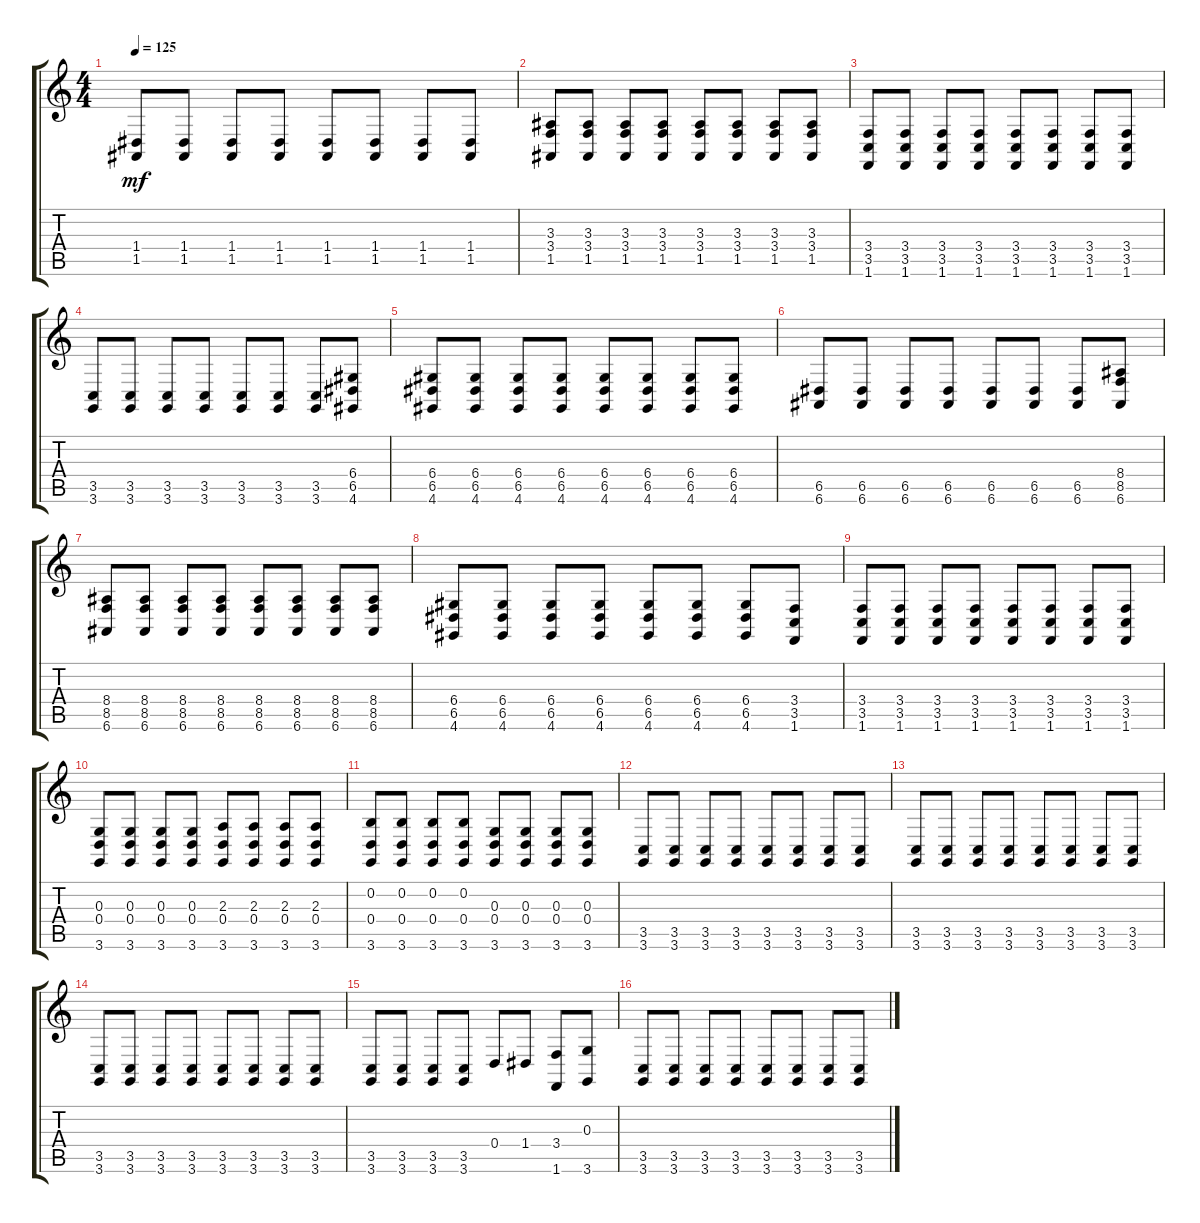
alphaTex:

\track "" {instrument acousticgrandpiano}
\staff {score tabs}
\tuning (E4 B3 G3 D3 A2 E2) {hide}
\ts (4 4)
\tempo 125
\clef g2
\ks c
(1.4 1.5).8{dy mf} (1.4 1.5).8 (1.4 1.5).8 (1.4 1.5).8 (1.4 1.5).8 (1.4 1.5).8 (1.4 1.5).8 (1.4 1.5).8 |
(3.3 3.4 1.5).8 (3.3 3.4 1.5).8 (3.3 3.4 1.5).8 (3.3 3.4 1.5).8 (3.3 3.4 1.5).8 (3.3 3.4 1.5).8 (3.3 3.4 1.5).8 (3.3 3.4 1.5).8 |
(3.4 3.5 1.6).8 (3.4 3.5 1.6).8 (3.4 3.5 1.6).8 (3.4 3.5 1.6).8 (3.4 3.5 1.6).8 (3.4 3.5 1.6).8 (3.4 3.5 1.6).8 (3.4 3.5 1.6).8 |
(3.5 3.6).8 (3.5 3.6).8 (3.5 3.6).8 (3.5 3.6).8 (3.5 3.6).8 (3.5 3.6).8 (3.5 3.6).8 (6.4 6.5 4.6).8 |
(6.4 6.5 4.6).8 (6.4 6.5 4.6).8 (6.4 6.5 4.6).8 (6.4 6.5 4.6).8 (6.4 6.5 4.6).8 (6.4 6.5 4.6).8 (6.4 6.5 4.6).8 (6.4 6.5 4.6).8 |
(6.5 6.6).8 (6.5 6.6).8 (6.5 6.6).8 (6.5 6.6).8 (6.5 6.6).8 (6.5 6.6).8 (6.5 6.6).8 (8.4 8.5 6.6).8 |
(8.4 8.5 6.6).8 (8.4 8.5 6.6).8 (8.4 8.5 6.6).8 (8.4 8.5 6.6).8 (8.4 8.5 6.6).8 (8.4 8.5 6.6).8 (8.4 8.5 6.6).8 (8.4 8.5 6.6).8 |
(6.4 6.5 4.6).8 (6.4 6.5 4.6).8 (6.4 6.5 4.6).8 (6.4 6.5 4.6).8 (6.4 6.5 4.6).8 (6.4 6.5 4.6).8 (6.4 6.5 4.6).8 (3.4 3.5 1.6).8 |
(3.4 3.5 1.6).8 (3.4 3.5 1.6).8 (3.4 3.5 1.6).8 (3.4 3.5 1.6).8 (3.4 3.5 1.6).8 (3.4 3.5 1.6).8 (3.4 3.5 1.6).8 (3.4 3.5 1.6).8 |
(0.3 0.4 3.6).8 (0.3 0.4 3.6).8 (0.3 0.4 3.6).8 (0.3 0.4 3.6).8 (2.3 0.4 3.6).8 (2.3 0.4 3.6).8 (2.3 0.4 3.6).8 (2.3 0.4 3.6).8 |
(0.2 0.4 3.6).8 (0.2 0.4 3.6).8 (0.2 0.4 3.6).8 (0.2 0.4 3.6).8 (0.3 0.4 3.6).8 (0.3 0.4 3.6).8 (0.3 0.4 3.6).8 (0.3 0.4 3.6).8 |
(3.5 3.6).8 (3.5 3.6).8 (3.5 3.6).8 (3.5 3.6).8 (3.5 3.6).8 (3.5 3.6).8 (3.5 3.6).8 (3.5 3.6).8 |
(3.5 3.6).8 (3.5 3.6).8 (3.5 3.6).8 (3.5 3.6).8 (3.5 3.6).8 (3.5 3.6).8 (3.5 3.6).8 (3.5 3.6).8 |
(3.5 3.6).8 (3.5 3.6).8 (3.5 3.6).8 (3.5 3.6).8 (3.5 3.6).8 (3.5 3.6).8 (3.5 3.6).8 (3.5 3.6).8 |
(3.5 3.6).8 (3.5 3.6).8 (3.5 3.6).8 (3.5 3.6).8 0.4.8 1.4.8 (3.4 1.6).8 (0.3 3.6).8 |
(3.5 3.6).8 (3.5 3.6).8 (3.5 3.6).8 (3.5 3.6).8 (3.5 3.6).8 (3.5 3.6).8 (3.5 3.6).8 (3.5 3.6).8
